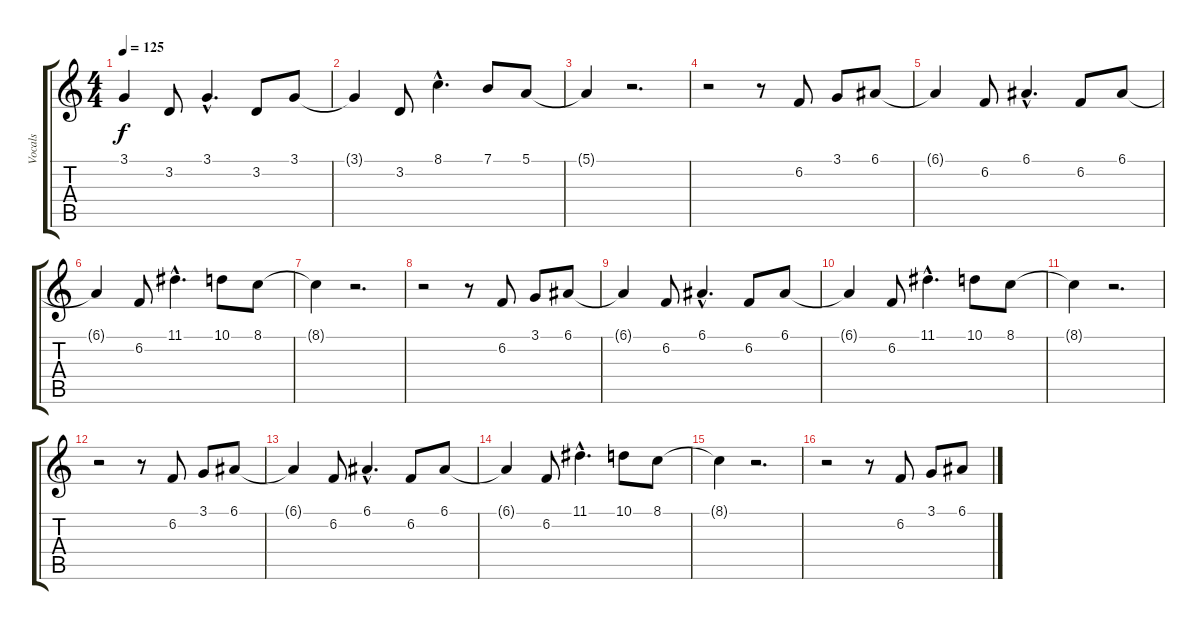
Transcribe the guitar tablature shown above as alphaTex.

\track ("Vocals" "Vocals") {instrument synthbrass1}
\staff {score tabs}
\tuning (E4 B3 G3 D3 A2 E2) {hide}
\ts (4 4)
\tempo 125
\clef g2
\ks c
3.1{t}.4{dy f} 3.2.8 3.1{hac}.4{d} 3.2.8 3.1.8 |
3.1{t}.4 3.2.8 8.1{hac}.4{d} 7.1.8 5.1.8 |
5.1{t}.4 r.2{d} |
r.2 r.8 6.2.8 3.1.8 6.1.8 |
6.1{t}.4 6.2.8 6.1{hac}.4{d} 6.2.8 6.1.8 |
6.1{t}.4 6.2.8 11.1{hac}.4{d} 10.1.8 8.1.8 |
8.1{t}.4 r.2{d} |
r.2 r.8 6.2.8 3.1.8 6.1.8 |
6.1{t}.4 6.2.8 6.1{hac}.4{d} 6.2.8 6.1.8 |
6.1{t}.4 6.2.8 11.1{hac}.4{d} 10.1.8 8.1.8 |
8.1{t}.4 r.2{d} |
r.2 r.8 6.2.8 3.1.8 6.1.8 |
6.1{t}.4{volume 13} 6.2.8 6.1{hac}.4{d} 6.2.8 6.1.8 |
6.1{t}.4{volume 10} 6.2.8 11.1{hac}.4{d} 10.1.8 8.1.8 |
8.1{t}.4{volume 8} r.2{d} |
r.2 r.8{volume 6} 6.2.8 3.1.8 6.1.8
